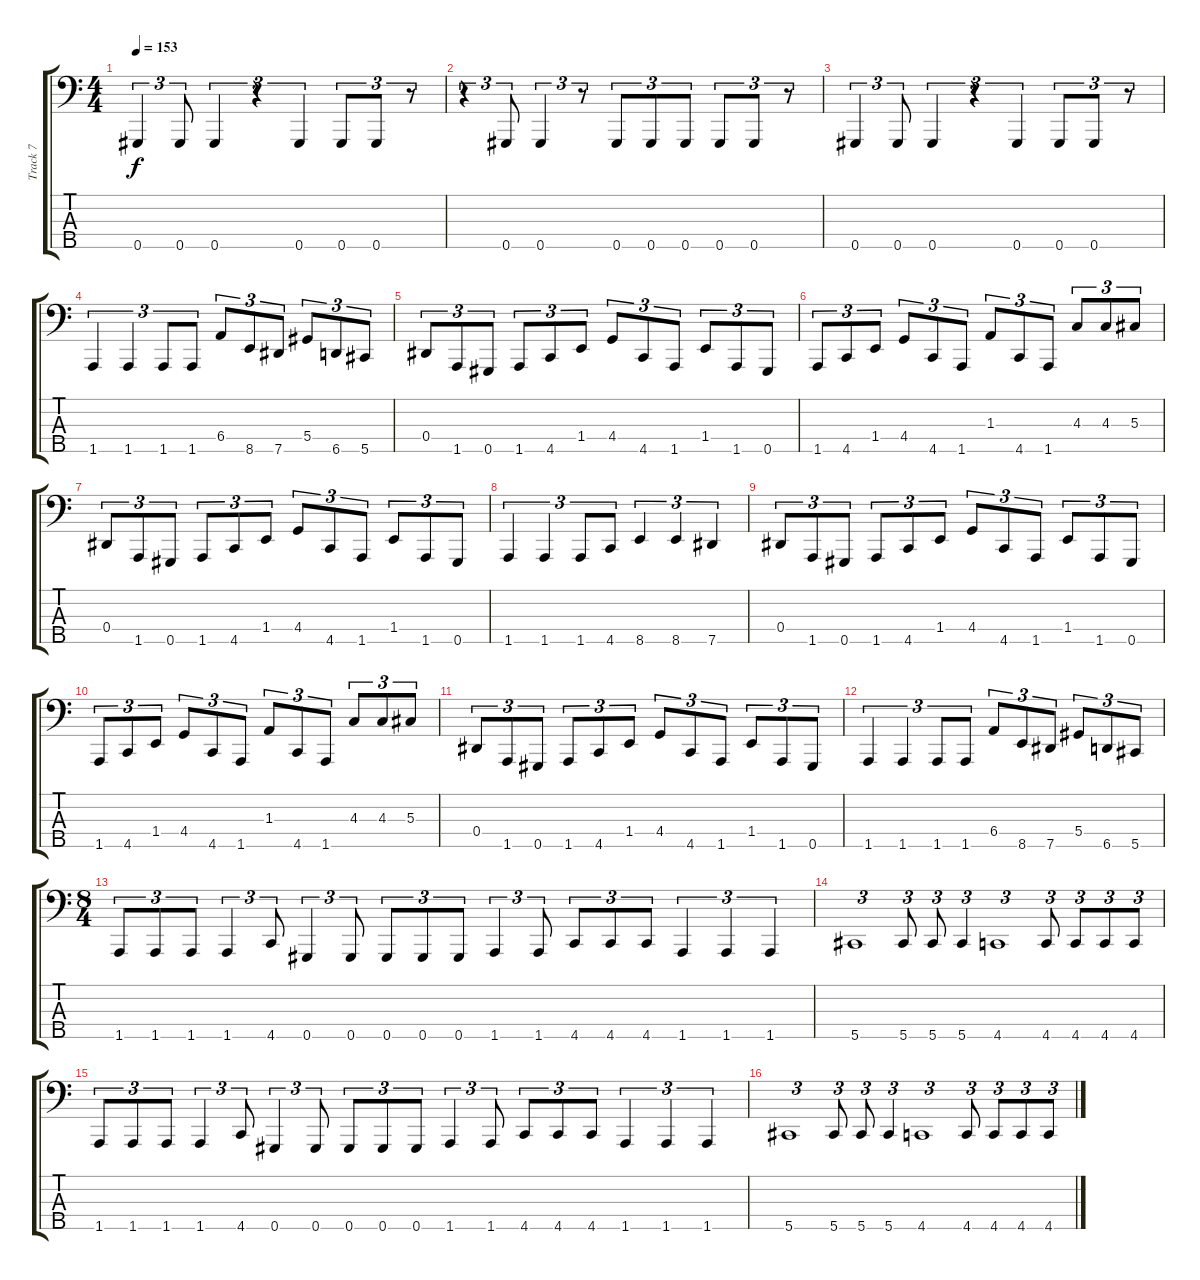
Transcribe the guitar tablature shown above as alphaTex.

\track ("Track 7" "Track 7") {instrument electricbassfinger}
\staff {score tabs}
\tuning (Gb2 Db2 Ab1 Eb1 Ab0) {hide}
\ts (4 4)
\tempo 153
\clef f4
\ks c
0.5.4{tu (3 2) dy f} 0.5.8{tu (3 2)} 0.5.4{tu (3 2)} r.4{tu (3 2)} 0.5.4{tu (3 2)} 0.5.8{tu (3 2)} 0.5.8{tu (3 2)} r.8{tu (3 2)} |
r.4{tu (3 2)} 0.5.8{tu (3 2)} 0.5.4{tu (3 2)} r.8{tu (3 2)} 0.5.8{tu (3 2)} 0.5.8{tu (3 2)} 0.5.8{tu (3 2)} 0.5.8{tu (3 2)} 0.5.8{tu (3 2)} r.8{tu (3 2)} |
0.5.4{tu (3 2)} 0.5.8{tu (3 2)} 0.5.4{tu (3 2)} r.4{tu (3 2)} 0.5.4{tu (3 2)} 0.5.8{tu (3 2)} 0.5.8{tu (3 2)} r.8{tu (3 2)} |
1.5.4{tu (3 2)} 1.5.4{tu (3 2)} 1.5.8{tu (3 2)} 1.5.8{tu (3 2)} 6.4.8{tu (3 2)} 8.5.8{tu (3 2)} 7.5.8{tu (3 2)} 5.4.8{tu (3 2)} 6.5.8{tu (3 2)} 5.5.8{tu (3 2)} |
0.4.8{tu (3 2)} 1.5.8{tu (3 2)} 0.5.8{tu (3 2)} 1.5.8{tu (3 2)} 4.5.8{tu (3 2)} 1.4.8{tu (3 2)} 4.4.8{tu (3 2)} 4.5.8{tu (3 2)} 1.5.8{tu (3 2)} 1.4.8{tu (3 2)} 1.5.8{tu (3 2)} 0.5.8{tu (3 2)} |
1.5.8{tu (3 2)} 4.5.8{tu (3 2)} 1.4.8{tu (3 2)} 4.4.8{tu (3 2)} 4.5.8{tu (3 2)} 1.5.8{tu (3 2)} 1.3.8{tu (3 2)} 4.5.8{tu (3 2)} 1.5.8{tu (3 2)} 4.3.8{tu (3 2)} 4.3.8{tu (3 2)} 5.3.8{tu (3 2)} |
0.4.8{tu (3 2)} 1.5.8{tu (3 2)} 0.5.8{tu (3 2)} 1.5.8{tu (3 2)} 4.5.8{tu (3 2)} 1.4.8{tu (3 2)} 4.4.8{tu (3 2)} 4.5.8{tu (3 2)} 1.5.8{tu (3 2)} 1.4.8{tu (3 2)} 1.5.8{tu (3 2)} 0.5.8{tu (3 2)} |
1.5.4{tu (3 2)} 1.5.4{tu (3 2)} 1.5.8{tu (3 2)} 4.5.8{tu (3 2)} 8.5.4{tu (3 2)} 8.5.4{tu (3 2)} 7.5.4{tu (3 2)} |
0.4.8{tu (3 2)} 1.5.8{tu (3 2)} 0.5.8{tu (3 2)} 1.5.8{tu (3 2)} 4.5.8{tu (3 2)} 1.4.8{tu (3 2)} 4.4.8{tu (3 2)} 4.5.8{tu (3 2)} 1.5.8{tu (3 2)} 1.4.8{tu (3 2)} 1.5.8{tu (3 2)} 0.5.8{tu (3 2)} |
1.5.8{tu (3 2)} 4.5.8{tu (3 2)} 1.4.8{tu (3 2)} 4.4.8{tu (3 2)} 4.5.8{tu (3 2)} 1.5.8{tu (3 2)} 1.3.8{tu (3 2)} 4.5.8{tu (3 2)} 1.5.8{tu (3 2)} 4.3.8{tu (3 2)} 4.3.8{tu (3 2)} 5.3.8{tu (3 2)} |
0.4.8{tu (3 2)} 1.5.8{tu (3 2)} 0.5.8{tu (3 2)} 1.5.8{tu (3 2)} 4.5.8{tu (3 2)} 1.4.8{tu (3 2)} 4.4.8{tu (3 2)} 4.5.8{tu (3 2)} 1.5.8{tu (3 2)} 1.4.8{tu (3 2)} 1.5.8{tu (3 2)} 0.5.8{tu (3 2)} |
1.5.4{tu (3 2)} 1.5.4{tu (3 2)} 1.5.8{tu (3 2)} 1.5.8{tu (3 2)} 6.4.8{tu (3 2)} 8.5.8{tu (3 2)} 7.5.8{tu (3 2)} 5.4.8{tu (3 2)} 6.5.8{tu (3 2)} 5.5.8{tu (3 2)} |
\ts (8 4)
1.5.8{tu (3 2)} 1.5.8{tu (3 2)} 1.5.8{tu (3 2)} 1.5.4{tu (3 2)} 4.5.8{tu (3 2)} 0.5.4{tu (3 2)} 0.5.8{tu (3 2)} 0.5.8{tu (3 2)} 0.5.8{tu (3 2)} 0.5.8{tu (3 2)} 1.5.4{tu (3 2)} 1.5.8{tu (3 2)} 4.5.8{tu (3 2)} 4.5.8{tu (3 2)} 4.5.8{tu (3 2)} 1.5.4{tu (3 2)} 1.5.4{tu (3 2)} 1.5.4{tu (3 2)} |
5.5.1{tu (3 2)} 5.5.8{tu (3 2)} 5.5.8{tu (3 2)} 5.5.4{tu (3 2)} 4.5.1{tu (3 2)} 4.5.8{tu (3 2)} 4.5.8{tu (3 2)} 4.5.8{tu (3 2)} 4.5.8{tu (3 2)} |
1.5.8{tu (3 2)} 1.5.8{tu (3 2)} 1.5.8{tu (3 2)} 1.5.4{tu (3 2)} 4.5.8{tu (3 2)} 0.5.4{tu (3 2)} 0.5.8{tu (3 2)} 0.5.8{tu (3 2)} 0.5.8{tu (3 2)} 0.5.8{tu (3 2)} 1.5.4{tu (3 2)} 1.5.8{tu (3 2)} 4.5.8{tu (3 2)} 4.5.8{tu (3 2)} 4.5.8{tu (3 2)} 1.5.4{tu (3 2)} 1.5.4{tu (3 2)} 1.5.4{tu (3 2)} |
5.5.1{tu (3 2)} 5.5.8{tu (3 2)} 5.5.8{tu (3 2)} 5.5.4{tu (3 2)} 4.5.1{tu (3 2)} 4.5.8{tu (3 2)} 4.5.8{tu (3 2)} 4.5.8{tu (3 2)} 4.5.8{tu (3 2)}
